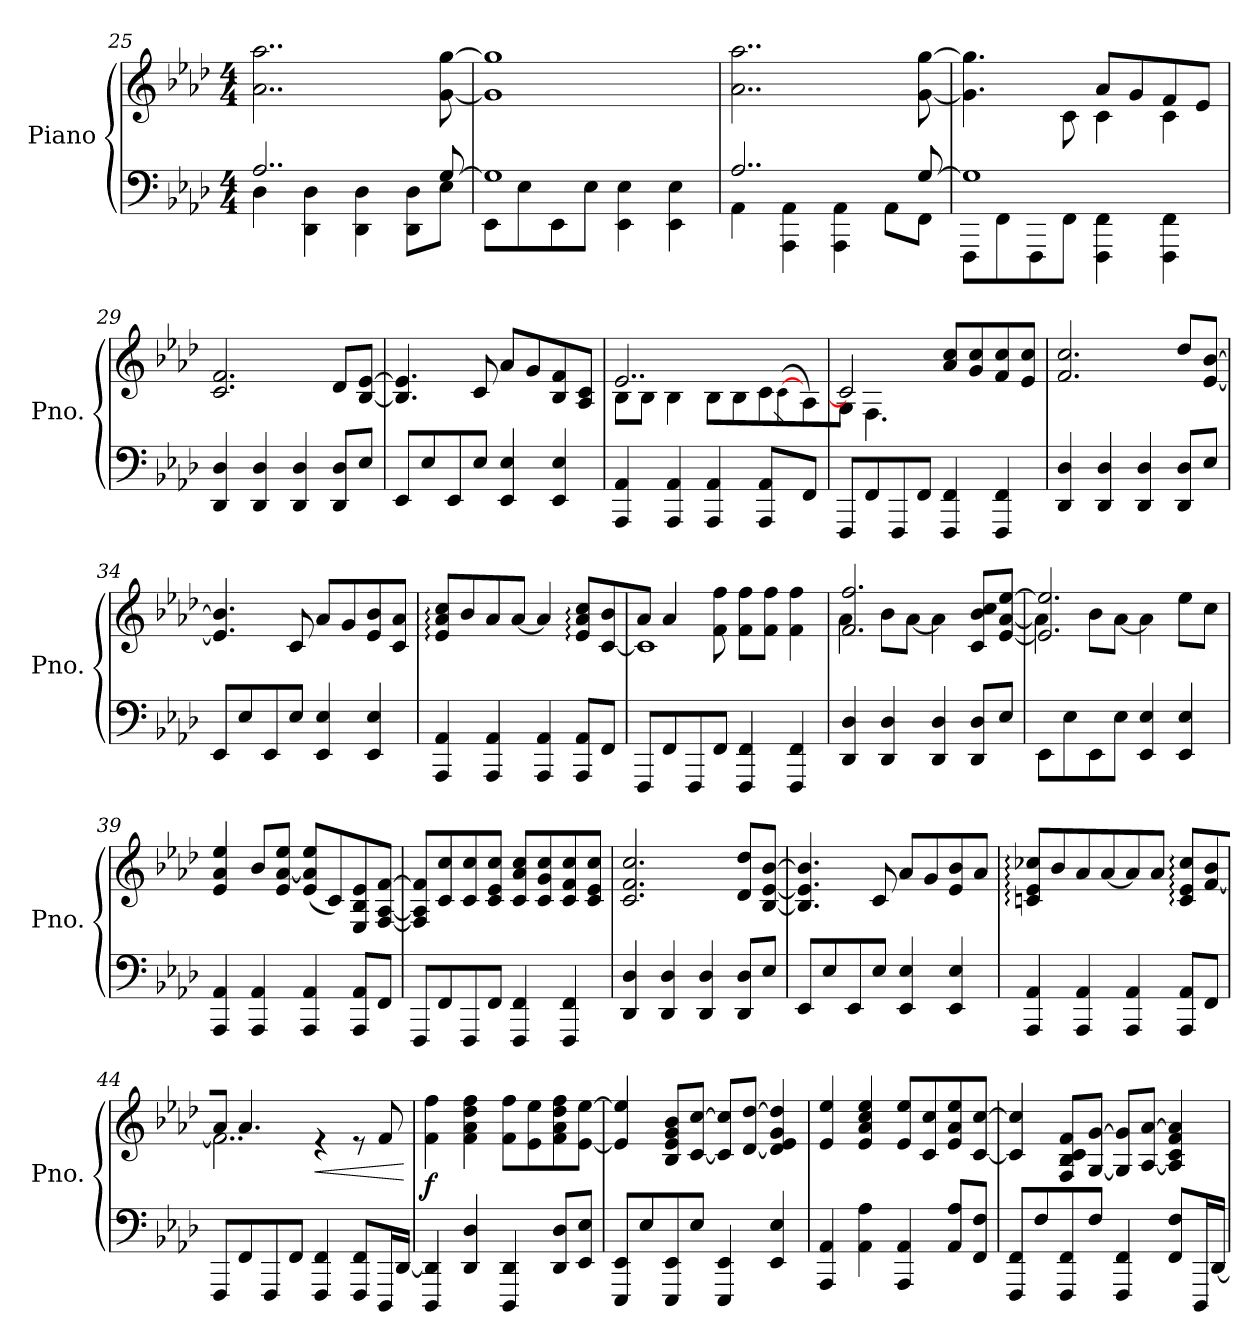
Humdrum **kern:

**kern	**kern	**dynam
*part1	*part1	*part1
*staff2	*staff1	*staff1/2
*I"Piano	*	*
*I'Pno.	*	*
*clefF4	*clefG2	*
*k[b-e-a-d-]	*k[b-e-a-d-]	*
*M4/4	*M4/4	*
=25	=25	=25
*^	*	*
2..A-/	4D-\	2..a-\ 2..aa-\	.
.	4DD-\ 4D-\	.	.
.	4DD-\ 4D-\	.	.
.	8DD-\ 8D-\L	.	.
[8G/	8E-\J	[8g\ [8gg\	.
=26	=26	=26	=26
1G]	8EE-\L	1g] 1gg]	.
.	8E-\	.	.
.	8EE-\	.	.
.	8E-\J	.	.
.	4EE-\ 4E-\	.	.
.	4EE-\ 4E-\	.	.
=27	=27	=27	=27
2..A-/	4AA-\	2..a-\ 2..aa-\	.
.	4AAA-\ 4AA-\	.	.
.	4AAA-\ 4AA-\	.	.
.	8AA-\L	.	.
[8G/	8FF\J	[8g\ [8gg\	.
!!LO:LB:g=z
=28	=28	=28	=28
*	*	*^	*
1G]	8FFF\L	4.g\] 4.gg\]	4.ryy	.
.	8FF\	.	.	.
.	8FFF\	.	.	.
.	8FF\J	8ryy	8c\	.
.	4FFF\ 4FF\	8a-/L	4c\	.
.	.	8g/	.	.
.	4FFF\ 4FF\	8f/	4c\	.
.	.	8e-/J	.	.
*v	*v	*	*	*
*	*v	*v	*
=29	=29	=29
4DD-/ 4D-/	2.c/ 2.f/	.
4DD-/ 4D-/	.	.
4DD-/ 4D-/	.	.
8DD-/ 8D-/L	8d-/L	.
8E-/J	[8B-/ [8e-/J	.
=30	=30	=30
8EE-/L	4.B-/] 4.e-/]	.
8E-/	.	.
8EE-/	.	.
8E-/J	8c/	.
4EE-/ 4E-/	8a-/L	.
.	8g/	.
4EE-/ 4E-/	8B-/ 8f/	.
.	8A-/ 8c/J	.
=31	=31	=31
*	*^	*
4AAA-/ 4AA-/	2..e-/	8B-\L	.
.	.	8B-\J	.
4AAA-/ 4AA-/	.	4B-\	.
4AAA-/ 4AA-/	.	8B-\L	.
.	.	8B-\	.
8AAA-/ 8AA-/L	.	8c\	.
.	.	(<[8qc/	.
8FF/J	8ryy	8A-\)	.
=32	=32	=32	=32
8FFF/L	2c/]	8G\J	.
8FF/	.	4.F\	.
8FFF/	.	.	.
8FF/J	.	.	.
4FFF/ 4FF/	8a-/ 8cc/L	2ryy	.
.	8g/ 8cc/	.	.
4FFF/ 4FF/	8f/ 8cc/	.	.
.	8e-/ 8cc/J	.	.
*	*v	*v	*
!!LO:LB:g=z
=33	=33	=33
4DD-/ 4D-/	2.f/ 2.cc/	.
4DD-/ 4D-/	.	.
4DD-/ 4D-/	.	.
8DD-/ 8D-/L	8dd-/L	.
8E-/J	[8e-/ [8b-/J	.
=34	=34	=34
8EE-/L	4.e-/] 4.b-/]	.
8E-/	.	.
8EE-/	.	.
8E-/J	8c/	.
4EE-/ 4E-/	8a-/L	.
.	8g/	.
4EE-/ 4E-/	8e-/ 8b-/	.
.	8c/ 8a-/J	.
=35	=35	=35
4AAA-/ 4AA-/	8e-/: 8a-/: 8cc/:L	.
.	8b-/	.
4AAA-/ 4AA-/	8a-/	.
.	[8a-/J	.
4AAA-/ 4AA-/	4a-/]	.
8AAA-/ 8AA-/L	8e-/: 8a-/: 8cc/:L	.
8FF/J	[8c/ 8b-/	.
=36	=36	=36
*	*^	*
8FFF/L	8a-/J	1c]	.
8FF/	4a-/	.	.
8FFF/	.	.	.
8FF/J	8f\ 8ff\	.	.
4FFF/ 4FF/	8f\ 8ff\L	.	.
.	8f\ 8ff\J	.	.
4FFF/ 4FF/	4f\ 4ff\	.	.
=37	=37	=37	=37
4DD-/ 4D-/	2.f/ 2.ff/	4a-\	.
4DD-/ 4D-/	.	8b-\L	.
.	.	[8a-\J	.
4DD-/ 4D-/	.	4a-\]	.
8DD-/ 8D-/L	8c/ 8b-/ 8cc/L	4ryy	.
8E-/J	[8e-/ [8a-/ [8ee-/J	.	.
!!LO:LB:g=z	!!
=38	=38	=38	=38
8EE-\L	2.e-/] 2.ee-/]	4a-\]	.
8E-\	.	.	.
8EE-\	.	8b-\L	.
8E-\J	.	[8a-\J	.
4EE-/ 4E-/	.	4a-\]	.
4EE-/ 4E-/	8ee-\L	4ryy	.
.	8cc\J	.	.
*	*v	*v	*
=39	=39	=39
4AAA-/ 4AA-/	4e-/ 4a-/ 4ee-/	.
4AAA-/ 4AA-/	8b-/L	.
.	8e-/ [8a-/ 8ee-/J	.
4AAA-/ 4AA-/	(<8e-/ 8a-/] 8ee-/L	.
.	8c/)	.
8AAA-/ 8AA-/L	8E-/ 8B-/ 8e-/	.
8FF/J	[8F/ [8A-/ [8f/J	.
=40	=40	=40
8FFF/L	8F/] 8A-/] 8f/]L	.
8FF/	8c/ 8cc/	.
8FFF/	8c/ 8cc/	.
8FF/J	8c/ 8e-/ 8cc/J	.
4FFF/ 4FF/	8c/ 8a-/ 8cc/L	.
.	8c/ 8g/ 8cc/	.
4FFF/ 4FF/	8c/ 8f/ 8cc/	.
.	8c/ 8e-/ 8cc/J	.
=41	=41	=41
4DD-/ 4D-/	2.c/ 2.f/ 2.cc/	.
4DD-/ 4D-/	.	.
4DD-/ 4D-/	.	.
8DD-/ 8D-/L	8d-/ 8dd-/L	.
8E-/J	[8B-/ [8e-/ [8b-/J	.
=42	=42	=42
8EE-/L	4.B-/] 4.e-/] 4.b-/]	.
8E-/	.	.
8EE-/	.	.
8E-/J	8c/	.
4EE-/ 4E-/	8a-/L	.
.	8g/	.
4EE-/ 4E-/	8e-/ 8b-/	.
.	8a-/J	.
!!LO:LB:g=z
=43	=43	=43
4AAA-/ 4AA-/	8cn/: 8e-/: 8cc-X/:L	.
.	8b-/	.
4AAA-/ 4AA-/	8a-/	.
.	[8a-/	.
4AAA-/ 4AA-/	8a-/]	.
.	8a-/J	.
8AAA-/ 8AA-/L	8c/: 8e-/: 8cc-/:L	.
8FF/J	[8f/ 8b-/	.
=44	=44	=44
*	*^	*
8FFF/L	8a-/J	2..f\]	.
8FF/	4.a-/	.	.
8FFF/	.	.	.
8FF/J	.	.	.
!	!	!	!LO:HP:b
4FFF/ 4FF/	4re	.	<
8FFF/ 8FF/L	8re	.	.
16DDD-/L	8f/	8ryy	.
[16DD-/JJ	.	.	.
*	*v	*v	*
.	.	[
=45	=45	=45
!	!	!LO:DY:b
4DDD-/ 4DD-/]	4f\ 4ff\	f
4DD-/ 4D-/	4f\ 4a-\ 4dd-\ 4ff\	.
4DDD-/ 4DD-/	8f\ 8ff\L	.
.	8e-\ 8ee-\	.
8DD-/ 8D-/L	8f\ 8a-\ 8dd-\ 8ff\	.
8EE-/ 8E-/J	[8e-\ [8ee-\J	.
=46	=46	=46
8EEE-/ 8EE-/L	4e-/] 4ee-/]	.
8E-/	.	.
8EEE-/ 8EE-/	8B-/ 8e-/ 8g/ 8b-/L	.
8E-/J	[8c/ [8cc/J	.
4EEE-/ 4EE-/	8c/] 8cc/]L	.
.	[8d-/ [8dd-/J	.
4EE-/ 4E-/	4d-/] 4e-/ 4g/ 4dd-/]	.
=47	=47	=47
4AAA-/ 4AA-/	4e-/ 4ee-/	.
4AA-\ 4A-\	4e-/ 4a-/ 4cc/ 4ee-/	.
4AAA-/ 4AA-/	8e-/ 8ee-/L	.
.	8c/ 8cc/	.
8AA-/ 8A-/L	8e-/ 8a-/ 8ee-/	.
8FF/ 8F/J	[8c/ [8cc/J	.
!!LO:PB:g=z
=48	=48	=48
8FFF/ 8FF/L	4c/] 4cc/]	.
8F/	.	.
8FFF/ 8FF/	8F/ 8B-/ 8c/ 8f/L	.
8F/J	[8G/ [8g/J	.
4FFF/ 4FF/	8G/] 8g/]L	.
.	[8A-/ [8a-/J	.
8FF/ 8F/L	4A-/] 4c/ 4f/ 4a-/]	.
16DDD-/L	.	.
[16DD-/JJ	.	.
=	=	=
*-	*-	*-
